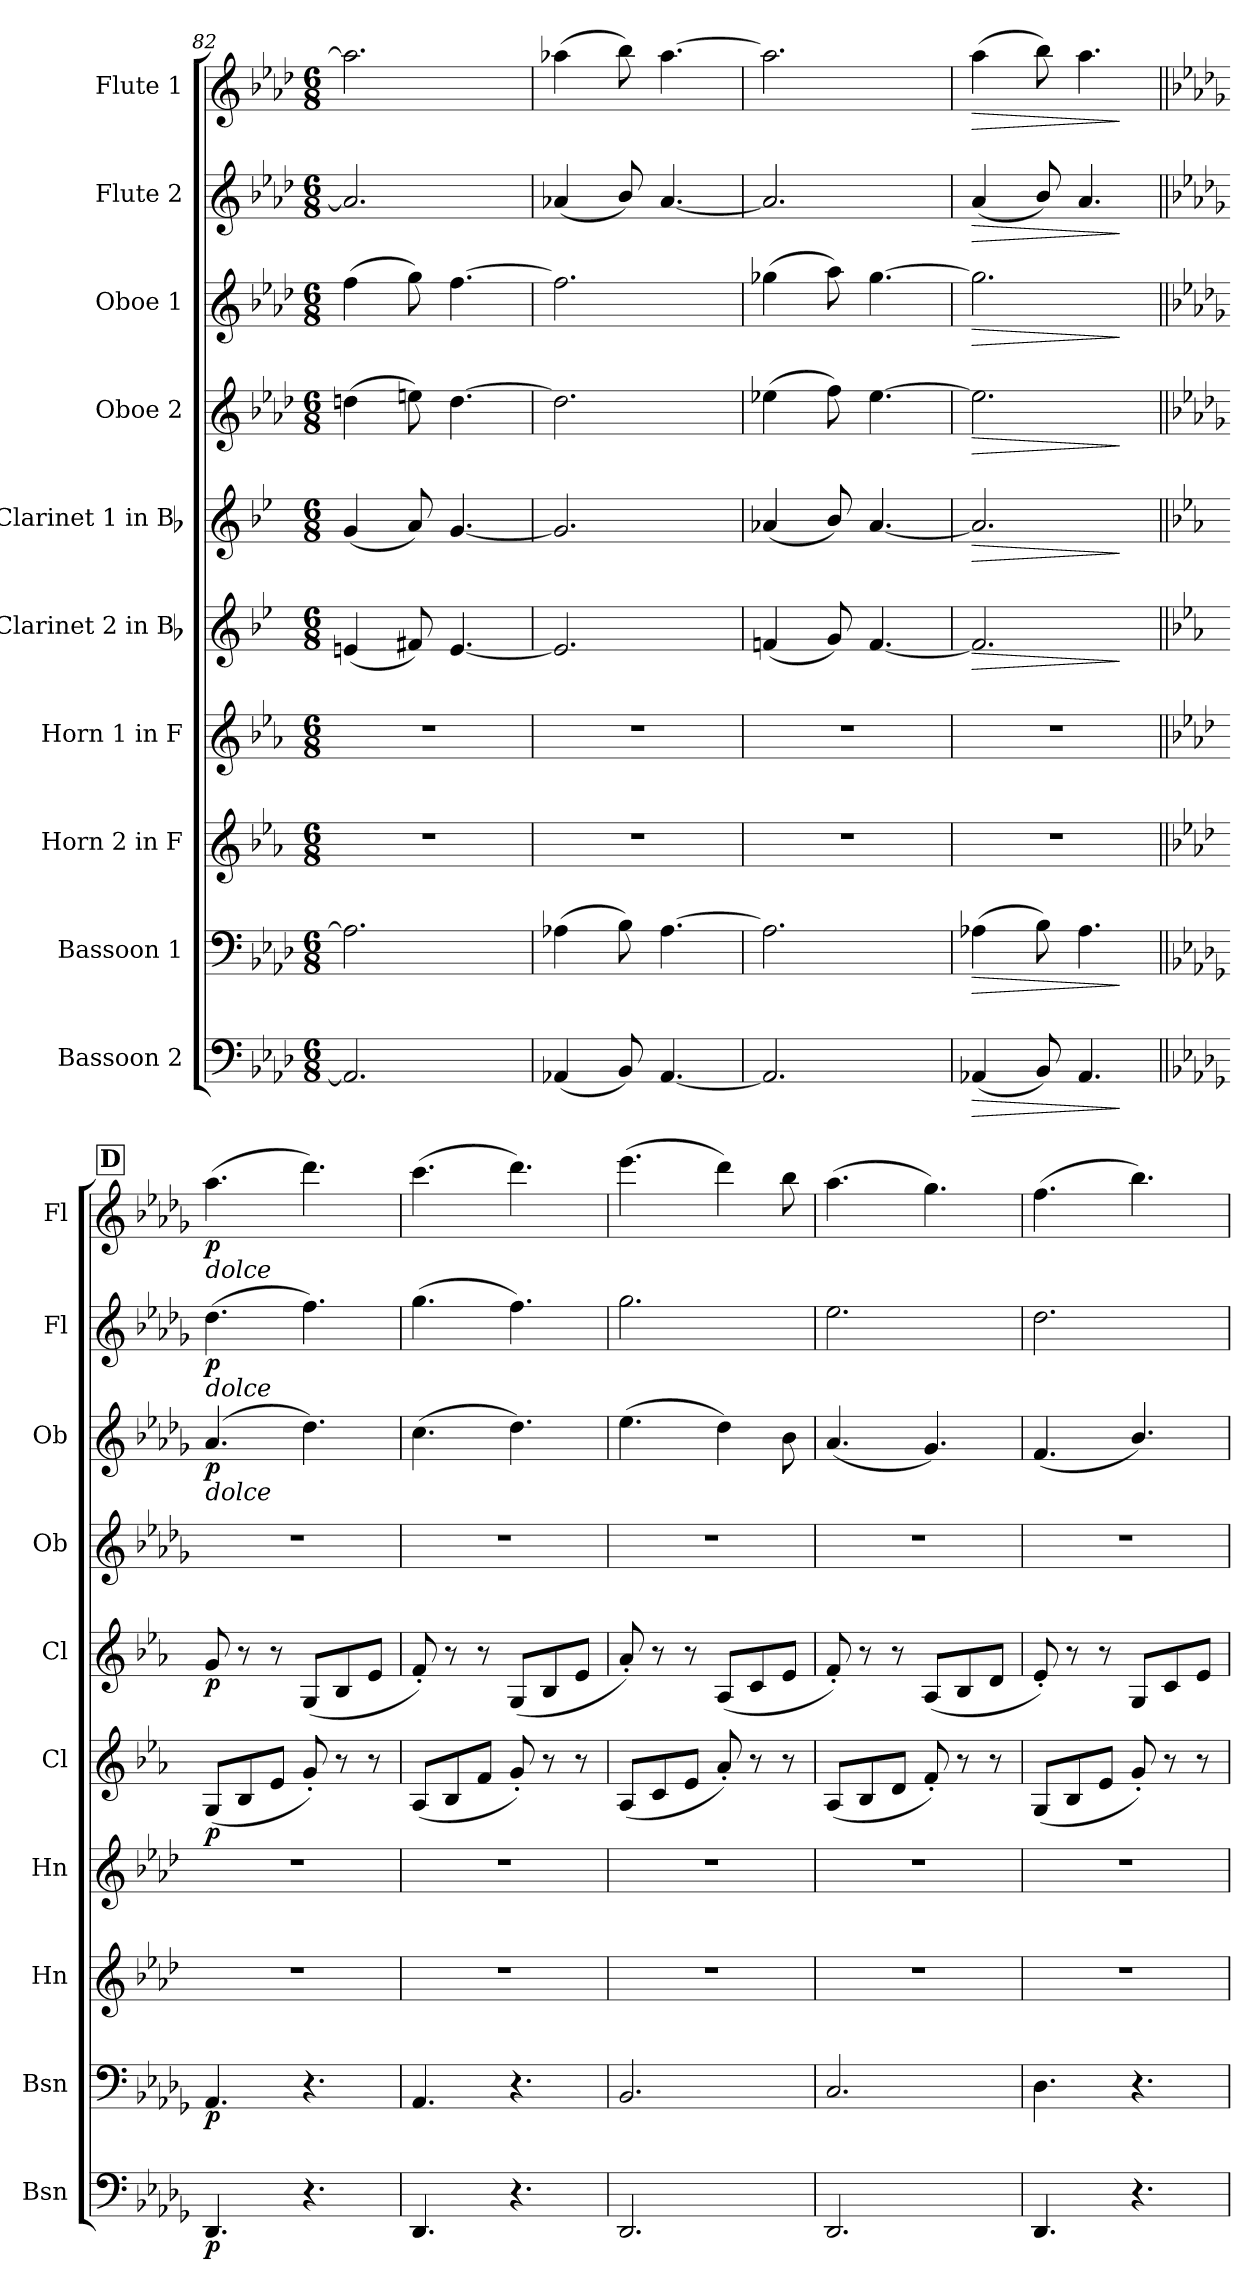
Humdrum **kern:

**kern	**dynam	**kern	**dynam	**kern	**kern	**kern	**dynam	**kern	**dynam	**kern	**dynam	**kern	**dynam	**kern	**dynam	**kern	**dynam
*part10	*part10	*part9	*part9	*part8	*part7	*part6	*part6	*part5	*part5	*part4	*part4	*part3	*part3	*part2	*part2	*part1	*part1
*staff10	*staff10	*staff9	*staff9	*staff8	*staff7	*staff6	*staff6	*staff5	*staff5	*staff4	*staff4	*staff3	*staff3	*staff2	*staff2	*staff1	*staff1
*I"Bassoon 2	*	*I"Bassoon 1	*	*I"Horn 2 in F	*I"Horn 1 in F	*I"Clarinet 2 in Bb	*	*I"Clarinet 1 in Bb	*	*I"Oboe 2	*	*I"Oboe 1	*	*I"Flute 2	*	*I"Flute 1	*
*I'Bsn	*	*I'Bsn	*	*I'Hn	*I'Hn	*I'Cl	*	*I'Cl	*	*I'Ob	*	*I'Ob	*	*I'Fl	*	*I'Fl	*
*clefF4	*	*clefF4	*	*clefG2	*clefG2	*clefG2	*	*clefG2	*	*clefG2	*	*clefG2	*	*clefG2	*	*clefG2	*
*	*	*	*	*ITrd4c7	*ITrd4c7	*ITrd1c2	*	*ITrd1c2	*	*	*	*	*	*	*	*	*
*k[b-e-a-d-]	*	*k[b-e-a-d-]	*	*k[b-e-a-d-]	*k[b-e-a-d-]	*k[b-e-a-d-]	*	*k[b-e-a-d-]	*	*k[b-e-a-d-]	*	*k[b-e-a-d-]	*	*k[b-e-a-d-]	*	*k[b-e-a-d-]	*
*M6/8	*	*M6/8	*	*M6/8	*M6/8	*M6/8	*	*M6/8	*	*M6/8	*	*M6/8	*	*M6/8	*	*M6/8	*
=82	=82	=82	=82	=82	=82	=82	=82	=82	=82	=82	=82	=82	=82	=82	=82	=82	=82
2.AA/]	.	2.A\]	.	2.r	2.r	(4dn/	.	(4f/	.	(4ddn\	.	(4ff\	.	2.a/]	.	2.aa\]	.
.	.	.	.	.	.	8en/)	.	8g/)	.	8een\)	.	8gg\)	.	.	.	.	.
.	.	.	.	.	.	[4.d/	.	[4.f/	.	[4.dd\	.	[4.ff\	.	.	.	.	.
=83	=83	=83	=83	=83	=83	=83	=83	=83	=83	=83	=83	=83	=83	=83	=83	=83	=83
(4AA-X/	.	(4A-X\	.	2.r	2.r	2.d/]	.	2.f/]	.	2.dd\]	.	2.ff\]	.	(4a-X/	.	(4aa-X\	.
8BB-/)	.	8B-\)	.	.	.	.	.	.	.	.	.	.	.	8b-/)	.	8bb-\)	.
[4.AA-/	.	[4.A-\	.	.	.	.	.	.	.	.	.	.	.	[4.a-/	.	[4.aa-\	.
=84	=84	=84	=84	=84	=84	=84	=84	=84	=84	=84	=84	=84	=84	=84	=84	=84	=84
2.AA-/]	.	2.A-\]	.	2.r	2.r	(4e-X/	.	(4g-X/	.	(4ee-X\	.	(4gg-X\	.	2.a-/]	.	2.aa-\]	.
.	.	.	.	.	.	8f/)	.	8a-/)	.	8ff\)	.	8aa-\)	.	.	.	.	.
.	.	.	.	.	.	[4.e-/	.	[4.g-/	.	[4.ee-\	.	[4.gg-\	.	.	.	.	.
=85	=85	=85	=85	=85	=85	=85	=85	=85	=85	=85	=85	=85	=85	=85	=85	=85	=85
!	!LO:HP:b	!	!LO:HP:b	!	!	!	!LO:HP:b	!	!LO:HP:b	!	!LO:HP:b	!	!LO:HP:b	!	!LO:HP:b	!	!LO:HP:b
(4AA-X/	>	(4A-X\	>	2.r	2.r	2.e-/]	>	2.g-/]	>	2.ee-\]	>	2.gg-\]	>	(4a-/	>	(4aa-\	>
8BB-/)	.	8B-\)	.	.	.	.	.	.	.	.	.	.	.	8b-/)	.	8bb-\)	.
4.AA-/	.	4.A-\	.	.	.	.	.	.	.	.	.	.	.	4.a-/	.	4.aa-\	.
.	]	.	]	.	.	.	]	.	]	.	]	.	]	.	]	.	]
!!LO:REH:place=s1:a:B:cj:fs=14:t=D
=86||	=86||	=86||	=86||	=86||	=86||	=86||	=86||	=86||	=86||	=86||	=86||	=86||	=86||	=86||	=86||	=86||	=86||
*k[b-e-a-d-g-]	*	*k[b-e-a-d-g-]	*	*k[b-e-a-d-g-]	*k[b-e-a-d-g-]	*k[b-e-a-d-g-]	*	*k[b-e-a-d-g-]	*	*k[b-e-a-d-g-]	*	*k[b-e-a-d-g-]	*	*k[b-e-a-d-g-]	*	*k[b-e-a-d-g-]	*
!	!	!	!	!	!	!	!	!	!	!	!	!	!	!	!	!LO:TX:b:i:t=dolce	!
!	!	!	!	!	!	!	!	!	!	!	!	!	!	!LO:TX:b:i:t=dolce	!	!	!
!	!	!	!	!	!	!	!	!	!	!	!	!LO:TX:b:i:t=dolce	!	!	!	!	!
!	!LO:DY:b	!	!LO:DY:b	!	!	!	!LO:DY:b	!	!LO:DY:b	!	!	!	!LO:DY:b	!	!LO:DY:b	!	!LO:DY:b
4.DD-/	p	4.AA-/	p	2.r	2.r	(8F/L	p	8f/	p	2.r	.	(4.a-/	p	(4.dd-\	p	(4.aa-\	p
.	.	.	.	.	.	8A-/	.	8r	.	.	.	.	.	.	.	.	.
.	.	.	.	.	.	8d-/J	.	8r	.	.	.	.	.	.	.	.	.
4.r	.	4.r	.	.	.	8f'/)	.	(8F/L	.	.	.	4.dd-\)	.	4.ff\)	.	4.ddd-\)	.
.	.	.	.	.	.	8r	.	8A-/	.	.	.	.	.	.	.	.	.
.	.	.	.	.	.	8r	.	8d-/J	.	.	.	.	.	.	.	.	.
=87	=87	=87	=87	=87	=87	=87	=87	=87	=87	=87	=87	=87	=87	=87	=87	=87	=87
4.DD-/	.	4.AA-/	.	2.r	2.r	(8G-/L	.	8e-'/)	.	2.r	.	(4.cc\	.	(4.gg-\	.	(4.ccc\	.
.	.	.	.	.	.	8A-/	.	8r	.	.	.	.	.	.	.	.	.
.	.	.	.	.	.	8e-/J	.	8r	.	.	.	.	.	.	.	.	.
4.r	.	4.r	.	.	.	8f'/)	.	(8F/L	.	.	.	4.dd-\)	.	4.ff\)	.	4.ddd-\)	.
.	.	.	.	.	.	8r	.	8A-/	.	.	.	.	.	.	.	.	.
.	.	.	.	.	.	8r	.	8d-/J	.	.	.	.	.	.	.	.	.
=88	=88	=88	=88	=88	=88	=88	=88	=88	=88	=88	=88	=88	=88	=88	=88	=88	=88
2.DD-/	.	2.BB-/	.	2.r	2.r	(8G-/L	.	8g-'/)	.	2.r	.	(4.ee-\	.	2.gg-\	.	(4.eee-\	.
.	.	.	.	.	.	8B-/	.	8r	.	.	.	.	.	.	.	.	.
.	.	.	.	.	.	8d-/J	.	8r	.	.	.	.	.	.	.	.	.
.	.	.	.	.	.	8g-'/)	.	(8G-/L	.	.	.	4dd-\)	.	.	.	4ddd-\)	.
.	.	.	.	.	.	8r	.	8B-/	.	.	.	.	.	.	.	.	.
.	.	.	.	.	.	8r	.	8d-/J	.	.	.	8b-\	.	.	.	8bb-\	.
!!LO:PB:g=z
=89	=89	=89	=89	=89	=89	=89	=89	=89	=89	=89	=89	=89	=89	=89	=89	=89	=89
2.DD-/	.	2.C/	.	2.r	2.r	(8G-/L	.	8e-'/)	.	2.r	.	(4.a-/	.	2.ee-\	.	(4.aa-\	.
.	.	.	.	.	.	8A-/	.	8r	.	.	.	.	.	.	.	.	.
.	.	.	.	.	.	8c/J	.	8r	.	.	.	.	.	.	.	.	.
.	.	.	.	.	.	8e-'/)	.	(8G-/L	.	.	.	4.g-/)	.	.	.	4.gg-\)	.
.	.	.	.	.	.	8r	.	8A-/	.	.	.	.	.	.	.	.	.
.	.	.	.	.	.	8r	.	8c/J	.	.	.	.	.	.	.	.	.
=90	=90	=90	=90	=90	=90	=90	=90	=90	=90	=90	=90	=90	=90	=90	=90	=90	=90
4.DD-/	.	4.D-\	.	2.r	2.r	(8F/L	.	8d-'/)	.	2.r	.	(4.f/	.	2.dd-\	.	(4.ff\	.
.	.	.	.	.	.	8A-/	.	8r	.	.	.	.	.	.	.	.	.
.	.	.	.	.	.	8d-/J	.	8r	.	.	.	.	.	.	.	.	.
4.r	.	4.r	.	.	.	8f'/)	.	8F/L	.	.	.	4.b-/)	.	.	.	4.bb-\)	.
.	.	.	.	.	.	8r	.	8B-/	.	.	.	.	.	.	.	.	.
.	.	.	.	.	.	8r	.	8d-/J	.	.	.	.	.	.	.	.	.
=	=	=	=	=	=	=	=	=	=	=	=	=	=	=	=	=	=
*-	*-	*-	*-	*-	*-	*-	*-	*-	*-	*-	*-	*-	*-	*-	*-	*-	*-
